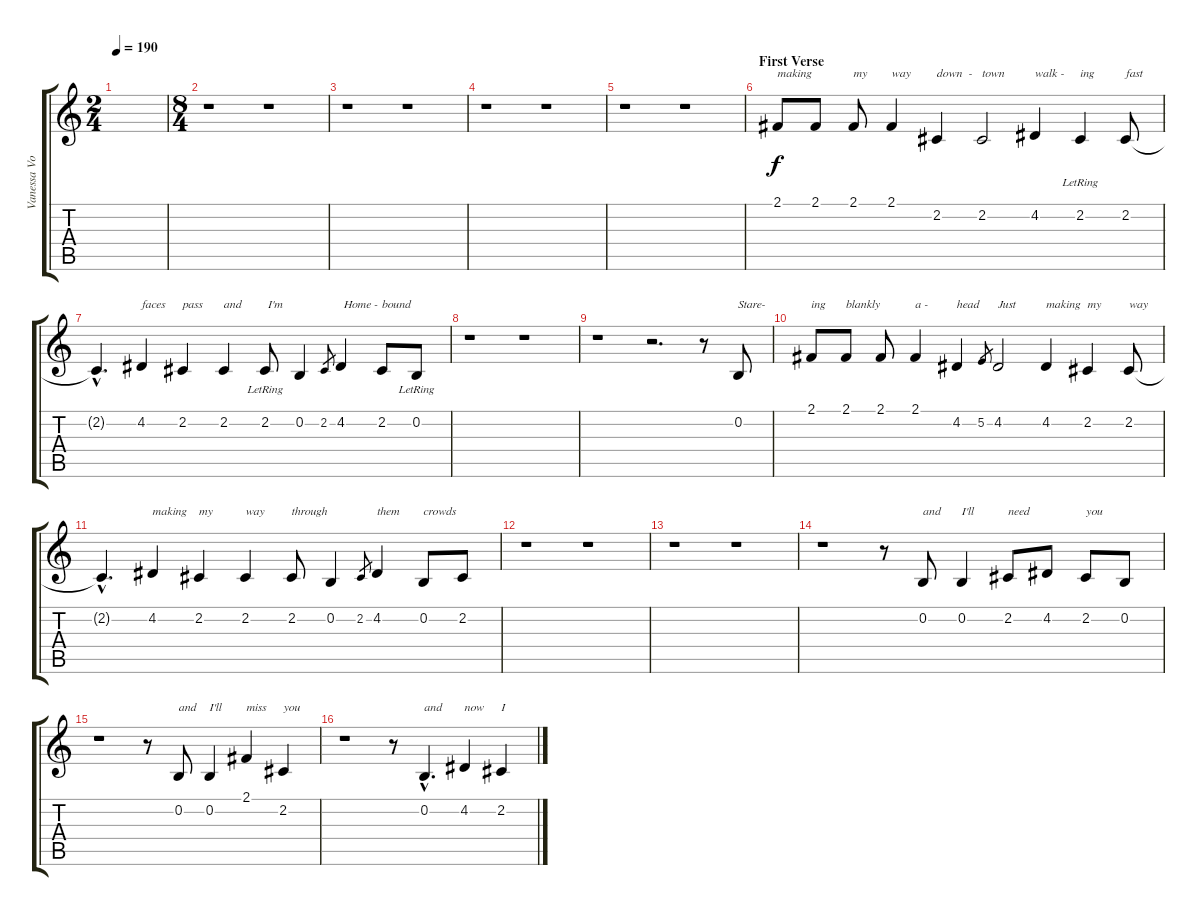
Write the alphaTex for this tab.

\track ("Vanessa Vocals" "Vanessa Vo") {instrument lead6voice}
\staff {score tabs}
\tuning (E4 B3 G3 D3 A2 E2) {hide}
\ts (2 4)
\tempo 190
\clef g2
\ks c
|
\ts (8 4)
r.1 r.1 |
r.1 r.1 |
r.1 r.1 |
r.1 r.1 |
\section ("" "First Verse")
2.1.8{txt "making"} 2.1.8 2.1.8{txt "my"} 2.1.4{txt "way"} 2.2.4{txt "down  -"} 2.2.2{txt "town"} 4.2.4{txt "walk -"} 2.2{lr}.4{txt "ing"} 2.2.8{txt "fast"} |
2.2{hac t}.4{d} 4.2.4{txt "faces "} 2.2.4{txt "pass"} 2.2.4{txt "and"} 2.2{lr}.8{txt " I'm"} 0.2.4 2.2.8{gr} 4.2.4{txt " Home -"} 2.2.8{txt "bound"} 0.2{lr}.8 |
r.1 r.1 |
r.1 r.2{d} r.8 0.2.8{txt "Stare-"} |
2.1.8{txt "ing"} 2.1.8{txt "blankly"} 2.1.8 2.1.4{txt "a -"} 4.2.4{txt "head"} 5.2.8{gr} 4.2.2{txt "Just"} 4.2.4{txt "making"} 2.2.4{txt "my"} 2.2.8{txt "way"} |
2.2{hac t}.4{d} 4.2.4{txt "making"} 2.2.4{txt "my"} 2.2.4{txt "way"} 2.2.8{txt "through"} 0.2.4 2.2.8{gr} 4.2.4{txt "them"} 0.2.8{txt "crowds"} 2.2.8 |
r.1 r.1 |
r.1 r.1 |
r.1 r.8 0.2.8{txt "and"} 0.2.4{txt "I'll"} 2.2.8{txt "need"} 4.2.8 2.2.8{txt "you "} 0.2.8 |
r.1 r.8 0.2.8{txt "and"} 0.2.4{txt "I'll"} 2.1.4{txt "miss"} 2.2.4{txt "you"} |
r.1 r.8 0.2{hac}.4{d txt "and"} 4.2.4{txt "now"} 2.2.4{txt "I"}
